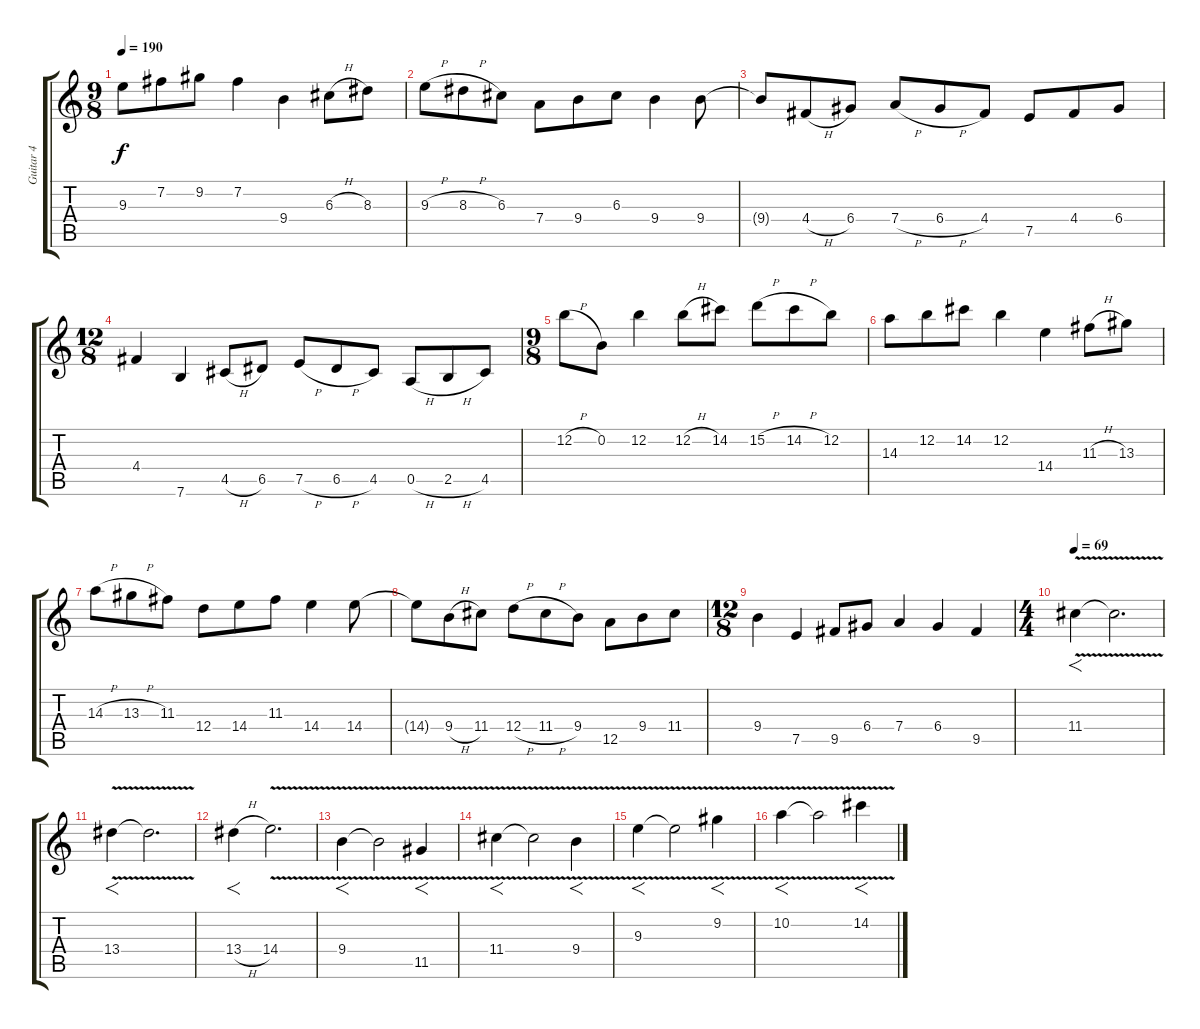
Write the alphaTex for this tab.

\track ("Guitar 4" "Guitar 4") {instrument distortionguitar}
\staff {score tabs}
\tuning (E4 B3 G3 D3 A2 E2) {hide}
\ts (9 8)
\tempo 190
\clef g2
\ks c
9.3.8{dy f} 7.2.8 9.2.8 7.2.4 9.4.4 6.3{h}.8 8.3.8 |
9.3{h}.8 8.3{h}.8 6.3.8 7.4.8 9.4.8 6.3.8 9.4.4 9.4.8 |
9.4{t}.8 4.4{h}.8 6.4.8 7.4{h}.8 6.4{h}.8 4.4.8 7.5.8 4.4.8 6.4.8 |
\ts (12 8)
4.4.4 7.6.4 4.5{h}.8 6.5.8 7.5{h}.8 6.5{h}.8 4.5.8 0.5{h}.8 2.5{h}.8 4.5.8 |
\ts (9 8)
12.2{h}.8 0.2.8 12.2.4 12.2{h}.8 14.2.8 15.2{h}.8 14.2{h}.8 12.2.8 |
14.3.8 12.2.8 14.2.8 12.2.4 14.4.4 11.3{h}.8 13.3.8 |
14.3{h}.8 13.3{h}.8 11.3.8 12.4.8 14.4.8 11.3.8 14.4.4 14.4.8 |
14.4{t}.8 9.4{h}.8 11.4.8 12.4{h}.8 11.4{h}.8 9.4.8 12.5.8 9.4.8 11.4.8 |
\ts (12 8)
9.4.4 7.5.4 9.5.8 6.4.8 7.4.4 6.4.4 9.5.4 |
\ts (4 4)
\tempo 69
11.4{v}.4{f} 11.4{t}.2{d} |
13.4{v}.4{f} 13.4{t}.2{d} |
13.4{h}.4{f} 14.4{v}.2{d} |
9.4{v}.4{f} 9.4{t}.2 11.5{v}.4{f} |
11.4{v}.4{f} 11.4{t}.2 9.4{v}.4{f} |
9.3{v}.4{f} 9.3{t}.2 9.2{v}.4{f} |
10.2{v}.4{f} 10.2{t}.2 14.2{v}.4{f}
